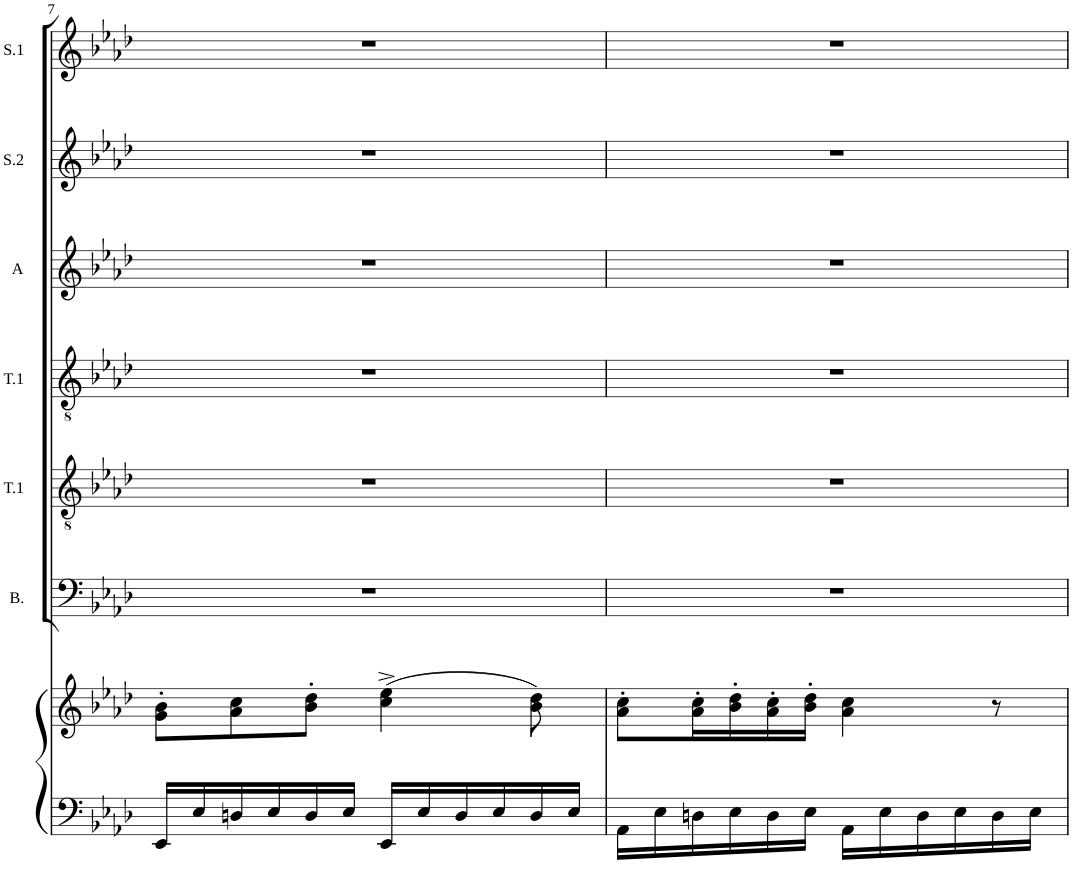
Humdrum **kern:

**kern	**kern	**kern	**kern	**kern	**kern	**kern	**kern
*part8	*part7	*part6	*part5	*part4	*part3	*part2	*part1
*staff8	*staff7	*staff6	*staff5	*staff4	*staff3	*staff2	*staff1
*	*	*I"Bass	*I"Tenor 2	*I"Tenor 1	*I"Alto	*I"Soprano 2	*I"Soprano 1
*	*	*I'B.	*I'T.1	*I'T.1	*I'A	*I'S.2	*I'S.1
!!LO:PB:g=z
*clefF4	*clefG2	*clefF4	*clefGv2	*clefGv2	*clefG2	*clefG2	*clefG2
*k[b-e-a-d-]	*k[b-e-a-d-]	*k[b-e-a-d-]	*k[b-e-a-d-]	*k[b-e-a-d-]	*k[b-e-a-d-]	*k[b-e-a-d-]	*k[b-e-a-d-]
*A-:	*A-:	*A-:	*A-:	*A-:	*A-:	*A-:	*A-:
*M6/8	*M6/8	*M6/8	*M6/8	*M6/8	*M6/8	*M6/8	*M6/8
=7	=7	=7	=7	=7	=7	=7	=7
16EE-/LL	8g\' 8b-\'L	2.r	2.r	2.r	2.r	2.r	2.r
16E-/	.	.	.	.	.	.	.
16Dn/	8a-\ 8cc\	.	.	.	.	.	.
16E-/	.	.	.	.	.	.	.
16D/	8b-\' 8dd-\'J	.	.	.	.	.	.
16E-/JJ	.	.	.	.	.	.	.
16EE-/LL	(4cc\^ 4ee-\^	.	.	.	.	.	.
16E-/	.	.	.	.	.	.	.
16D/	.	.	.	.	.	.	.
16E-/	.	.	.	.	.	.	.
16D/	8b-\ 8dd-\)	.	.	.	.	.	.
16E-/JJ	.	.	.	.	.	.	.
=8	=8	=8	=8	=8	=8	=8	=8
16AA-\LL	8a-\' 8cc\'L	2.r	2.r	2.r	2.r	2.r	2.r
16E-\	.	.	.	.	.	.	.
16Dn\	16a-\' 16cc\'L	.	.	.	.	.	.
16E-\	16b-\' 16dd-\'	.	.	.	.	.	.
16D\	16a-\' 16cc\'	.	.	.	.	.	.
16E-\JJ	16b-\' 16dd-\'JJ	.	.	.	.	.	.
16AA-\LL	4a-\ 4cc\	.	.	.	.	.	.
16E-\	.	.	.	.	.	.	.
16D\	.	.	.	.	.	.	.
16E-\	.	.	.	.	.	.	.
16D\	8r	.	.	.	.	.	.
16E-\JJ	.	.	.	.	.	.	.
=	=	=	=	=	=	=	=
*-	*-	*-	*-	*-	*-	*-	*-
